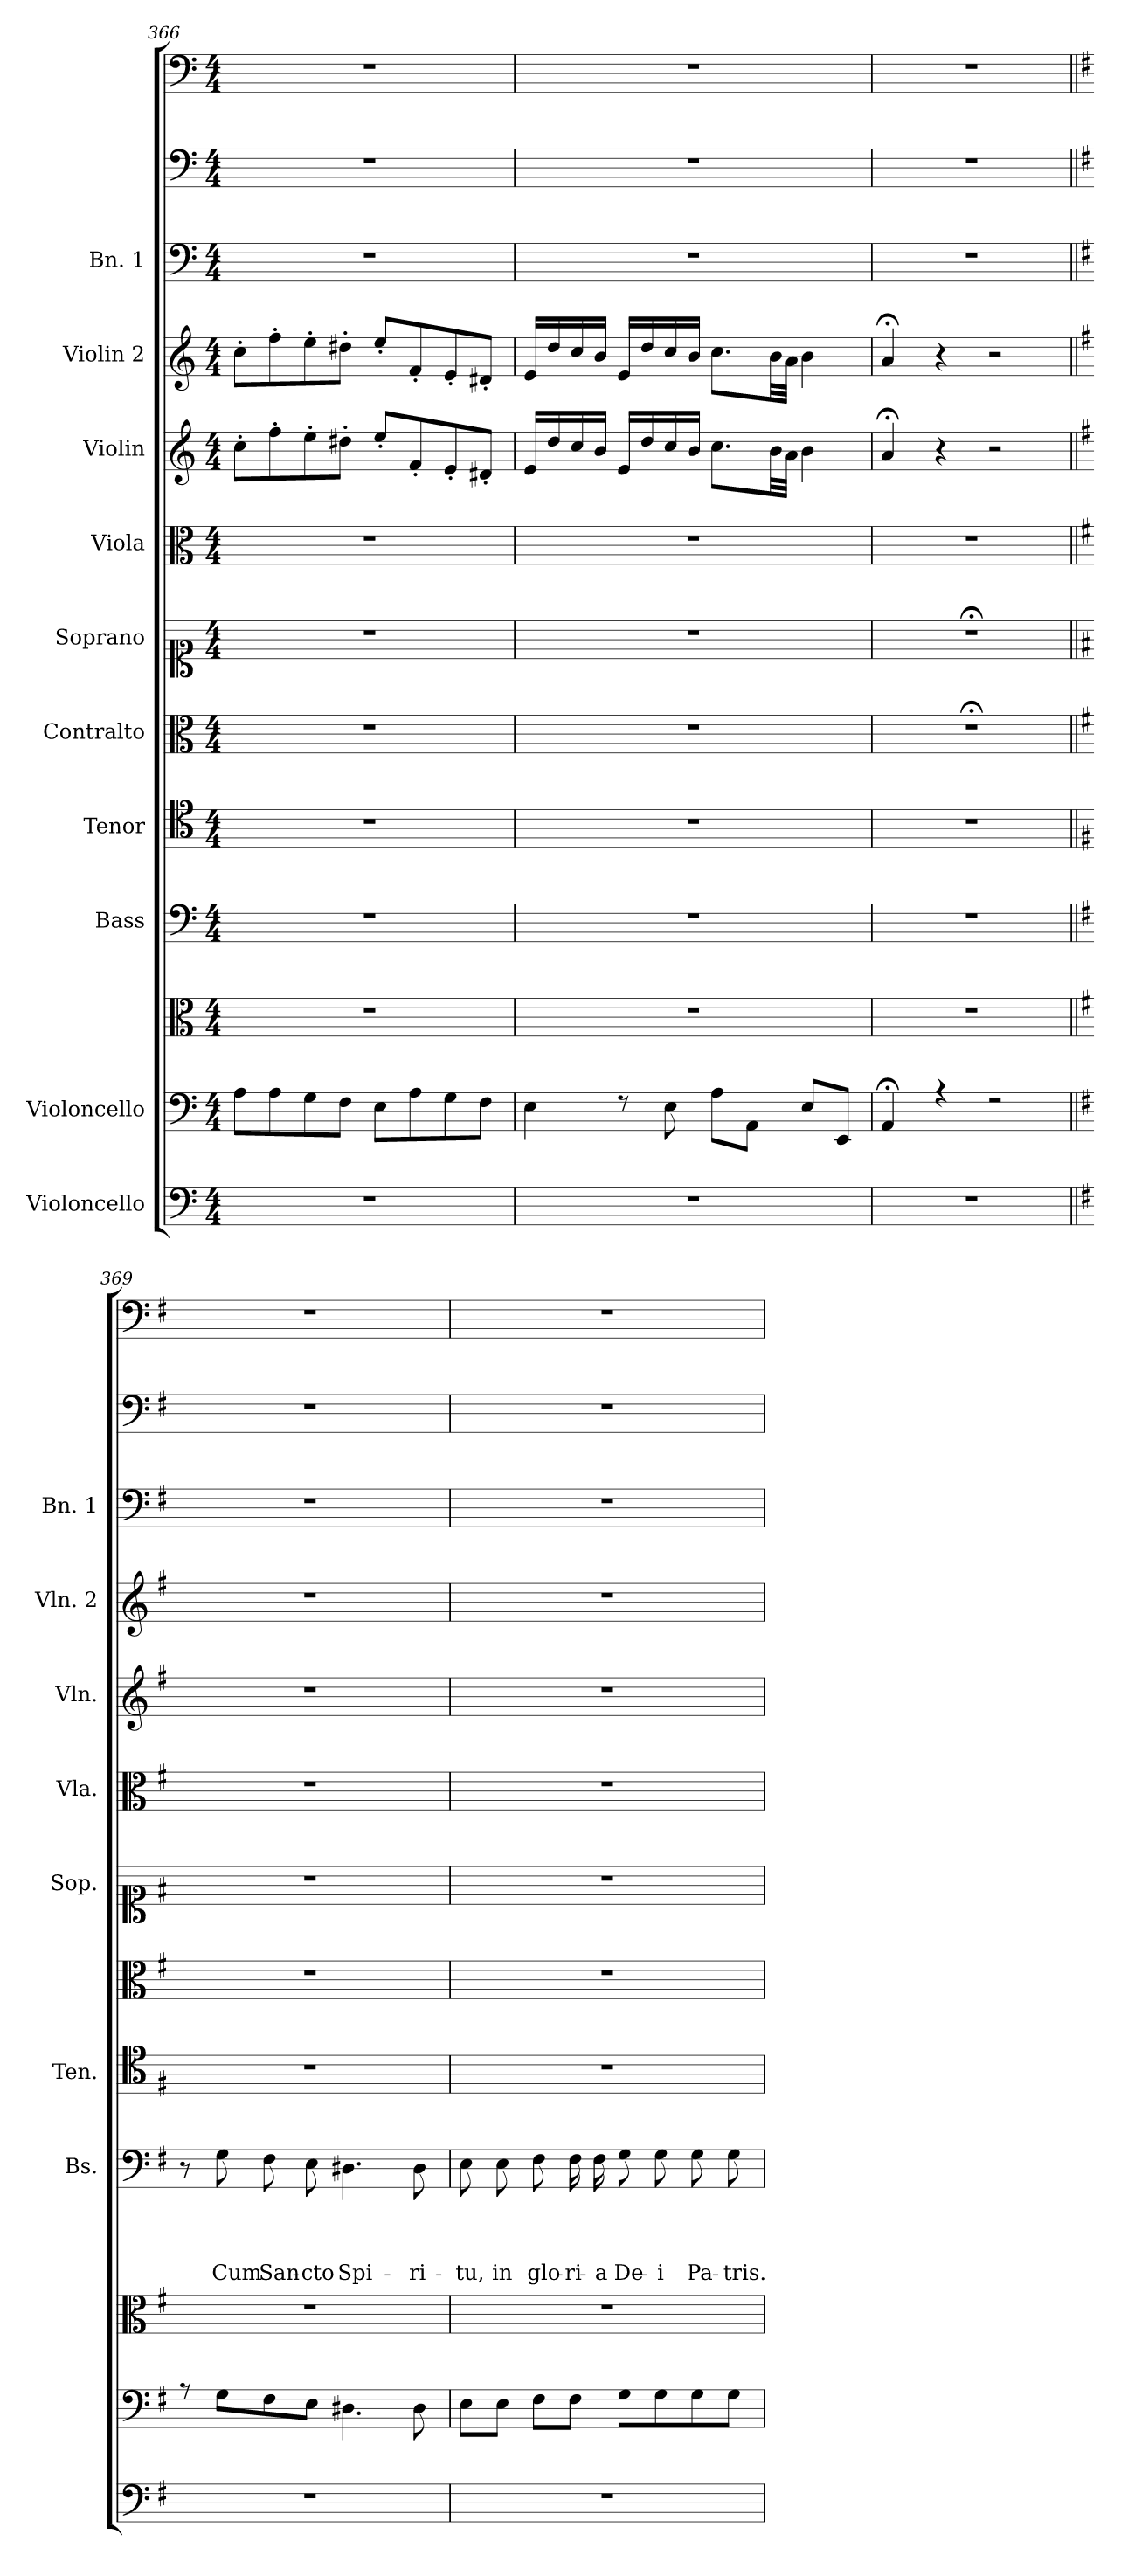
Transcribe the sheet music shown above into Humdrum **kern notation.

**kern	**kern	**kern	**kern	**text	**text	**text	**text	**kern	**kern	**kern	**kern	**kern	**kern	**kern	**kern	**kern
*part13	*part12	*part11	*part10	*part10	*part10	*part10	*part10	*part9	*part8	*part7	*part6	*part5	*part4	*part3	*part2	*part1
*staff13	*staff12	*staff11	*staff10	*staff10	*staff10	*staff10	*staff10	*staff9	*staff8	*staff7	*staff6	*staff5	*staff4	*staff3	*staff2	*staff1
*I"Violoncello	*I"Violoncello	*	*I"Bass	*	*	*	*	*I"Tenor	*I"Contralto	*I"Soprano	*I"Viola	*I"Violin	*I"Violin 2	*I"Bn. 1	*	*
*	*	*	*I'Bs.	*	*	*	*	*I'Ten.	*	*I'Sop.	*I'Vla.	*I'Vln.	*I'Vln. 2	*I'Bn. 1	*	*
*clefF4	*clefF4	*clefC3	*clefF4	*	*	*	*	*clefC4	*clefC3	*clefC1	*clefC3	*clefG2	*clefG2	*clefF4	*clefF4	*clefF4
*	*	*	*	*	*	*	*	*ITrd7c12	*	*	*	*	*	*	*	*
*k[]	*k[]	*k[]	*k[]	*	*	*	*	*k[]	*k[]	*k[]	*k[]	*k[]	*k[]	*k[]	*k[]	*k[]
*C:	*C:	*C:	*C:	*	*	*	*	*C:	*C:	*C:	*C:	*C:	*C:	*C:	*C:	*C:
*M4/4	*M4/4	*M4/4	*M4/4	*	*	*	*	*M4/4	*M4/4	*M4/4	*M4/4	*M4/4	*M4/4	*M4/4	*M4/4	*M4/4
=366	=366	=366	=366	=366	=366	=366	=366	=366	=366	=366	=366	=366	=366	=366	=366	=366
*	*^	*	*	*	*	*	*	*	*	*	*	*	*	*	*	*
1r	8A\L	1ryy	1r	1r	.	.	.	.	1r	1r	1r	1r	8cc'>\L	8cc'>\L	1r	1r	1r
.	8A\	.	.	.	.	.	.	.	.	.	.	.	8ff'>\	8ff'>\	.	.	.
.	8G\	.	.	.	.	.	.	.	.	.	.	.	8ee'>\	8ee'>\	.	.	.
.	8F\J	.	.	.	.	.	.	.	.	.	.	.	8dd#X'>\J	8dd#X'>\J	.	.	.
.	8E\L	.	.	.	.	.	.	.	.	.	.	.	8ee'>/L	8ee'>/L	.	.	.
.	8A\	.	.	.	.	.	.	.	.	.	.	.	8f'>/	8f'>/	.	.	.
.	8G\	.	.	.	.	.	.	.	.	.	.	.	8e'>/	8e'>/	.	.	.
.	8F\J	.	.	.	.	.	.	.	.	.	.	.	8d#X'>/J	8d#X'>/J	.	.	.
!!LO:PB:g=z
=367	=367	=367	=367	=367	=367	=367	=367	=367	=367	=367	=367	=367	=367	=367	=367	=367	=367
1r	4E\	1ryy	1r	1r	.	.	.	.	1r	1r	1r	1r	16e/LL	16e/LL	1r	1r	1r
.	.	.	.	.	.	.	.	.	.	.	.	.	16dd/	16dd/	.	.	.
.	.	.	.	.	.	.	.	.	.	.	.	.	16cc/	16cc/	.	.	.
.	.	.	.	.	.	.	.	.	.	.	.	.	16b/JJ	16b/JJ	.	.	.
.	8r	.	.	.	.	.	.	.	.	.	.	.	16e/LL	16e/LL	.	.	.
.	.	.	.	.	.	.	.	.	.	.	.	.	16dd/	16dd/	.	.	.
.	8E\	.	.	.	.	.	.	.	.	.	.	.	16cc/	16cc/	.	.	.
.	.	.	.	.	.	.	.	.	.	.	.	.	16b/JJ	16b/JJ	.	.	.
.	8A\L	.	.	.	.	.	.	.	.	.	.	.	8.cc\L	8.cc\L	.	.	.
.	8AA\J	.	.	.	.	.	.	.	.	.	.	.	.	.	.	.	.
.	.	.	.	.	.	.	.	.	.	.	.	.	32b\LL	32b\LL	.	.	.
.	.	.	.	.	.	.	.	.	.	.	.	.	32a\JJJ	32a\JJJ	.	.	.
.	8E/L	.	.	.	.	.	.	.	.	.	.	.	4b\	4b\	.	.	.
.	8EE/J	.	.	.	.	.	.	.	.	.	.	.	.	.	.	.	.
=368	=368	=368	=368	=368	=368	=368	=368	=368	=368	=368	=368	=368	=368	=368	=368	=368	=368
1r	4AA;</	1ryy	1r	1r	.	.	.	.	1r	1r;<	1r;<	1r	4a;</	4a;</	1r	1r	1r
.	4r	.	.	.	.	.	.	.	.	.	.	.	4r	4r	.	.	.
.	2r	.	.	.	.	.	.	.	.	.	.	.	2r	2r	.	.	.
=369||	=369||	=369||	=369||	=369||	=369||	=369||	=369||	=369||	=369||	=369||	=369||	=369||	=369||	=369||	=369||	=369||	=369||
*k[f#]	*k[f#]	*	*k[f#]	*k[f#]	*	*	*	*	*k[f#]	*k[f#]	*k[f#]	*k[f#]	*k[f#]	*k[f#]	*k[f#]	*k[f#]	*k[f#]
*G:	*G:	*	*G:	*G:	*	*	*	*	*G:	*G:	*G:	*G:	*G:	*G:	*G:	*G:	*G:
1r	8r	1ryy	1r	8r	.	.	.	.	1r	1r	1r	1r	1r	1r	1r	1r	1r
!	!	!	!	!	!	!	!	!LO:LY:b	!	!	!	!	!	!	!	!	!
.	8G\L	.	.	8G\	.	.	.	Cum	.	.	.	.	.	.	.	.	.
!	!	!	!	!	!	!	!	!LO:LY:b	!	!	!	!	!	!	!	!	!
.	8F#\	.	.	8F#\	.	.	.	San-	.	.	.	.	.	.	.	.	.
!	!	!	!	!	!	!	!	!LO:LY:b	!	!	!	!	!	!	!	!	!
.	8E\J	.	.	8E\	.	.	.	-cto	.	.	.	.	.	.	.	.	.
!	!	!	!	!	!	!	!	!LO:LY:b	!	!	!	!	!	!	!	!	!
.	4.D#X\	.	.	4.D#X\	.	.	.	Spi-	.	.	.	.	.	.	.	.	.
!	!	!	!	!	!	!	!	!LO:LY:b	!	!	!	!	!	!	!	!	!
.	8D#\	.	.	8D#\	.	.	.	-ri-	.	.	.	.	.	.	.	.	.
=370	=370	=370	=370	=370	=370	=370	=370	=370	=370	=370	=370	=370	=370	=370	=370	=370	=370
!	!	!	!	!	!	!	!	!LO:LY:b	!	!	!	!	!	!	!	!	!
1r	8E\L	1ryy	1r	8E\	.	.	.	-tu,	1r	1r	1r	1r	1r	1r	1r	1r	1r
!	!	!	!	!	!	!	!	!LO:LY:b	!	!	!	!	!	!	!	!	!
.	8E\J	.	.	8E\	.	.	.	in	.	.	.	.	.	.	.	.	.
!	!	!	!	!	!	!	!	!LO:LY:b	!	!	!	!	!	!	!	!	!
.	8F#\L	.	.	8F#\	.	.	.	glo-	.	.	.	.	.	.	.	.	.
!	!	!	!	!	!	!	!	!LO:LY:b	!	!	!	!	!	!	!	!	!
.	8F#\J	.	.	16F#\	.	.	.	-ri-	.	.	.	.	.	.	.	.	.
!	!	!	!	!	!	!	!	!LO:LY:b	!	!	!	!	!	!	!	!	!
.	.	.	.	16F#\	.	.	.	-a	.	.	.	.	.	.	.	.	.
!	!	!	!	!	!	!	!	!LO:LY:b	!	!	!	!	!	!	!	!	!
.	8G\L	.	.	8G\	.	.	.	De-	.	.	.	.	.	.	.	.	.
!	!	!	!	!	!	!	!	!LO:LY:b	!	!	!	!	!	!	!	!	!
.	8G\	.	.	8G\	.	.	.	-i	.	.	.	.	.	.	.	.	.
!	!	!	!	!	!	!	!	!LO:LY:b	!	!	!	!	!	!	!	!	!
.	8G\	.	.	8G\	.	.	.	Pa-	.	.	.	.	.	.	.	.	.
!	!	!	!	!	!	!	!	!LO:LY:b	!	!	!	!	!	!	!	!	!
.	8G\J	.	.	8G\	.	.	.	-tris.	.	.	.	.	.	.	.	.	.
*	*v	*v	*	*	*	*	*	*	*	*	*	*	*	*	*	*	*
=	=	=	=	=	=	=	=	=	=	=	=	=	=	=	=	=
*-	*-	*-	*-	*-	*-	*-	*-	*-	*-	*-	*-	*-	*-	*-	*-	*-
